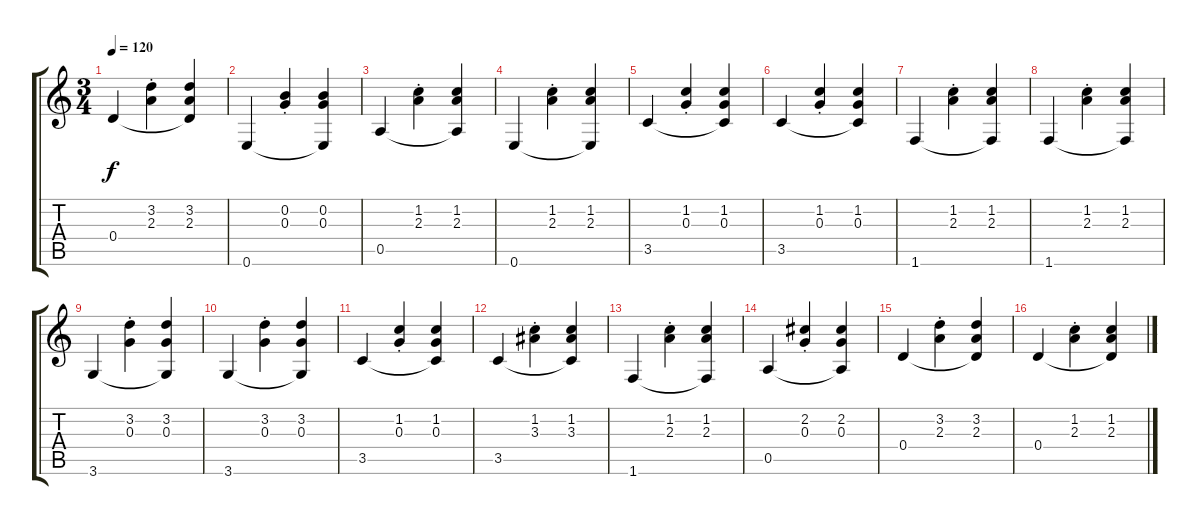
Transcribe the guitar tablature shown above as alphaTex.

\track "" {instrument acousticguitarnylon}
\staff {score tabs}
\tuning (E4 B3 G3 D3 A2 E2) {hide}
\ts (3 4)
\tempo 120
\clef g2
\ks c
0.4.4{dy f} (3.2{st} 2.3{st}).4 (3.2 2.3 0.4{t}).4 |
0.6.4 (0.2{st} 0.3{st}).4 (0.2 0.3 0.6{t}).4 |
0.5.4 (1.2{st} 2.3{st}).4 (1.2 2.3 0.5{t}).4 |
0.6.4 (1.2{st} 2.3{st}).4 (1.2 2.3 0.6{t}).4 |
3.5.4 (1.2{st} 0.3{st}).4 (1.2 0.3 3.5{t}).4 |
3.5.4 (1.2{st} 0.3{st}).4 (1.2 0.3 3.5{t}).4 |
1.6.4 (1.2{st} 2.3{st}).4 (1.2 2.3 1.6{t}).4 |
1.6.4 (1.2{st} 2.3{st}).4 (1.2 2.3 1.6{t}).4 |
3.6.4 (3.2{st} 0.3{st}).4 (3.2 0.3 3.6{t}).4 |
3.6.4 (3.2{st} 0.3{st}).4 (3.2 0.3 3.6{t}).4 |
3.5.4 (1.2{st} 0.3{st}).4 (1.2 0.3 3.5{t}).4 |
3.5.4 (1.2{st} 3.3{st}).4 (1.2 3.3 3.5{t}).4 |
1.6.4 (1.2{st} 2.3{st}).4 (1.2 2.3 1.6{t}).4 |
0.5.4 (2.2{st} 0.3{st}).4 (2.2 0.3 0.5{t}).4 |
0.4.4 (3.2{st} 2.3{st}).4 (3.2 2.3 0.4{t}).4 |
0.4.4 (1.2{st} 2.3{st}).4 (1.2 2.3 0.4{t}).4
